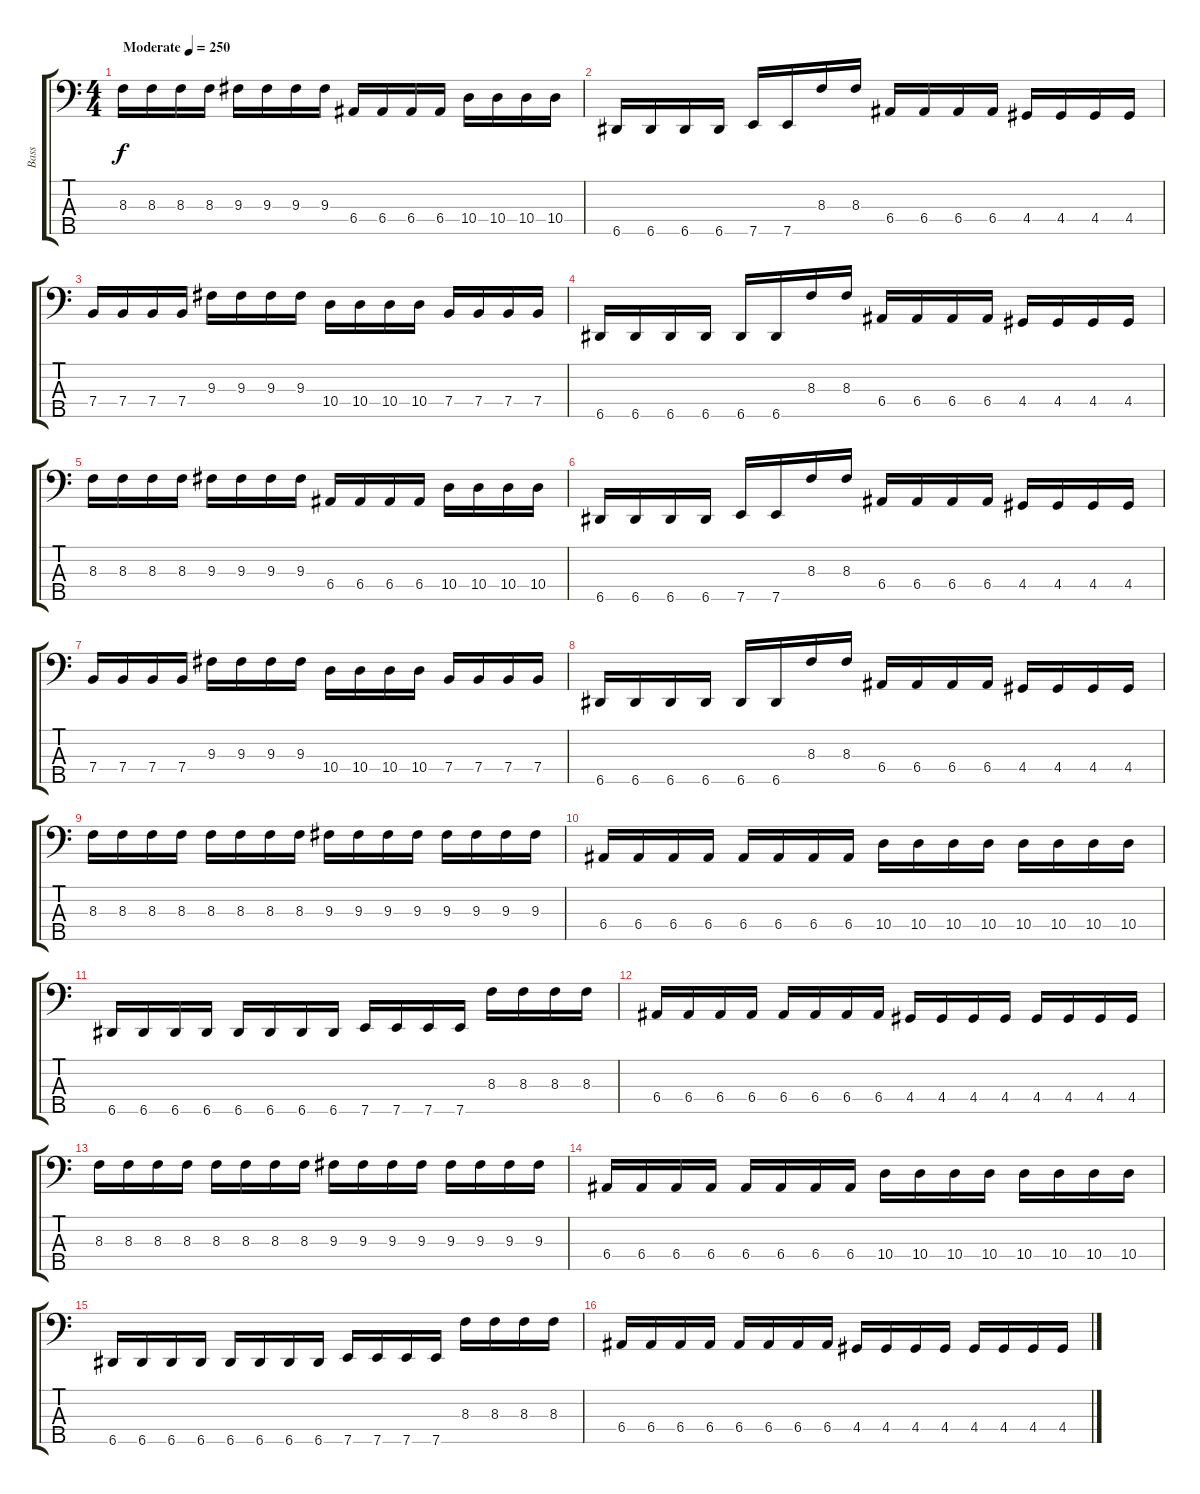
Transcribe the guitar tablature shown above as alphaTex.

\track ("Bass" "Bass") {instrument electricbassfinger}
\staff {score tabs}
\tuning (G2 D2 A1 E1 A0) {hide}
\ts (4 4)
\tempo (250 "Moderate")
\clef f4
\ks c
8.3.16{dy f instrument electricbassfinger} 8.3.16 8.3.16 8.3.16 9.3.16 9.3.16 9.3.16 9.3.16 6.4.16 6.4.16 6.4.16 6.4.16 10.4.16 10.4.16 10.4.16 10.4.16 |
6.5.16 6.5.16 6.5.16 6.5.16 7.5.16 7.5.16 8.3.16 8.3.16 6.4.16 6.4.16 6.4.16 6.4.16 4.4.16 4.4.16 4.4.16 4.4.16 |
7.4.16 7.4.16 7.4.16 7.4.16 9.3.16 9.3.16 9.3.16 9.3.16 10.4.16 10.4.16 10.4.16 10.4.16 7.4.16 7.4.16 7.4.16 7.4.16 |
6.5.16 6.5.16 6.5.16 6.5.16 6.5.16 6.5.16 8.3.16 8.3.16 6.4.16 6.4.16 6.4.16 6.4.16 4.4.16 4.4.16 4.4.16 4.4.16 |
8.3.16 8.3.16 8.3.16 8.3.16 9.3.16 9.3.16 9.3.16 9.3.16 6.4.16 6.4.16 6.4.16 6.4.16 10.4.16 10.4.16 10.4.16 10.4.16 |
6.5.16 6.5.16 6.5.16 6.5.16 7.5.16 7.5.16 8.3.16 8.3.16 6.4.16 6.4.16 6.4.16 6.4.16 4.4.16 4.4.16 4.4.16 4.4.16 |
7.4.16 7.4.16 7.4.16 7.4.16 9.3.16 9.3.16 9.3.16 9.3.16 10.4.16 10.4.16 10.4.16 10.4.16 7.4.16 7.4.16 7.4.16 7.4.16 |
6.5.16 6.5.16 6.5.16 6.5.16 6.5.16 6.5.16 8.3.16 8.3.16 6.4.16 6.4.16 6.4.16 6.4.16 4.4.16 4.4.16 4.4.16 4.4.16 |
8.3.16 8.3.16 8.3.16 8.3.16 8.3.16 8.3.16 8.3.16 8.3.16 9.3.16 9.3.16 9.3.16 9.3.16 9.3.16 9.3.16 9.3.16 9.3.16 |
6.4.16 6.4.16 6.4.16 6.4.16 6.4.16 6.4.16 6.4.16 6.4.16 10.4.16 10.4.16 10.4.16 10.4.16 10.4.16 10.4.16 10.4.16 10.4.16 |
6.5.16 6.5.16 6.5.16 6.5.16 6.5.16 6.5.16 6.5.16 6.5.16 7.5.16 7.5.16 7.5.16 7.5.16 8.3.16 8.3.16 8.3.16 8.3.16 |
6.4.16 6.4.16 6.4.16 6.4.16 6.4.16 6.4.16 6.4.16 6.4.16 4.4.16 4.4.16 4.4.16 4.4.16 4.4.16 4.4.16 4.4.16 4.4.16 |
8.3.16 8.3.16 8.3.16 8.3.16 8.3.16 8.3.16 8.3.16 8.3.16 9.3.16 9.3.16 9.3.16 9.3.16 9.3.16 9.3.16 9.3.16 9.3.16 |
6.4.16 6.4.16 6.4.16 6.4.16 6.4.16 6.4.16 6.4.16 6.4.16 10.4.16 10.4.16 10.4.16 10.4.16 10.4.16 10.4.16 10.4.16 10.4.16 |
6.5.16 6.5.16 6.5.16 6.5.16 6.5.16 6.5.16 6.5.16 6.5.16 7.5.16 7.5.16 7.5.16 7.5.16 8.3.16 8.3.16 8.3.16 8.3.16 |
6.4.16 6.4.16 6.4.16 6.4.16 6.4.16 6.4.16 6.4.16 6.4.16 4.4.16 4.4.16 4.4.16 4.4.16 4.4.16 4.4.16 4.4.16 4.4.16
